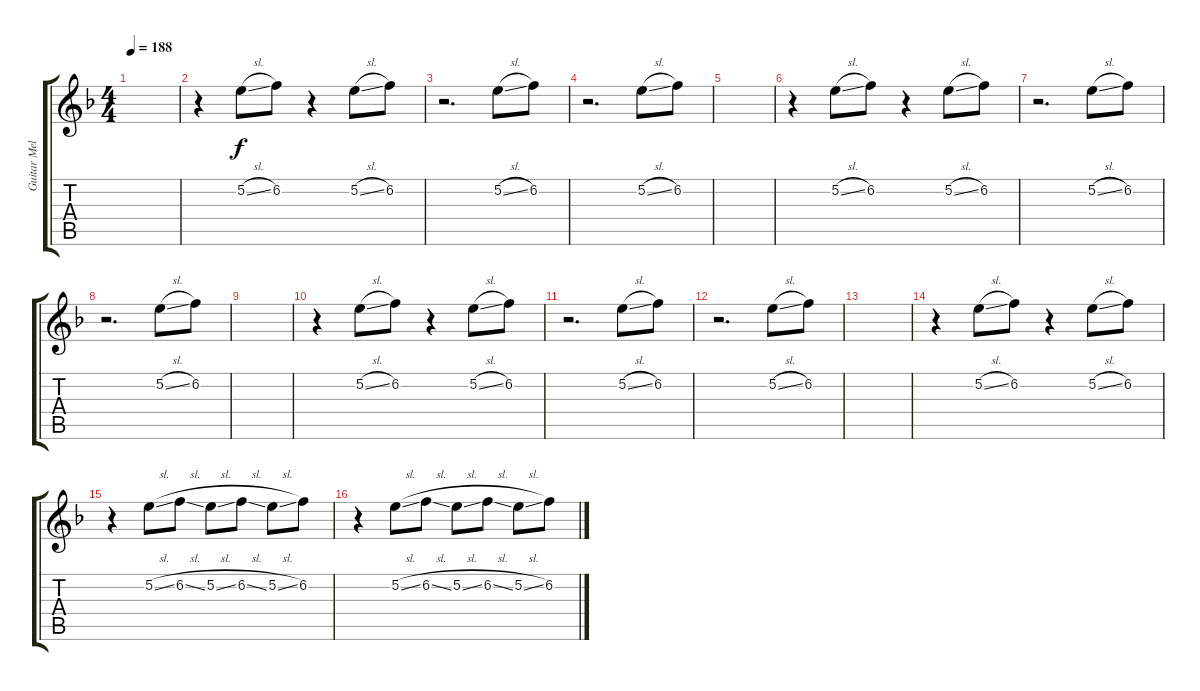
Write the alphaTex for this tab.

\track ("Guitar Melodic" "Guitar Mel") {instrument distortionguitar}
\staff {score tabs}
\tuning (E4 B3 G3 D3 A2 E2) {hide}
\ts (4 4)
\tempo 188
\clef g2
\ks f
|
r.4 5.2{sl}.8 6.2.8 r.4 5.2{sl}.8 6.2.8 |
r.2{d} 5.2{sl}.8 6.2.8 |
r.2{d} 5.2{sl}.8 6.2.8 |
|
r.4 5.2{sl}.8 6.2.8 r.4 5.2{sl}.8 6.2.8 |
r.2{d} 5.2{sl}.8 6.2.8 |
r.2{d} 5.2{sl}.8 6.2.8 |
|
r.4 5.2{sl}.8 6.2.8 r.4 5.2{sl}.8 6.2.8 |
r.2{d} 5.2{sl}.8 6.2.8 |
r.2{d} 5.2{sl}.8 6.2.8 |
|
r.4 5.2{sl}.8 6.2.8 r.4 5.2{sl}.8 6.2.8 |
r.4 5.2{sl}.8 6.2{sl}.8 5.2{sl}.8 6.2{sl}.8 5.2{sl}.8 6.2.8 |
r.4 5.2{sl}.8 6.2{sl}.8 5.2{sl}.8 6.2{sl}.8 5.2{sl}.8 6.2.8
